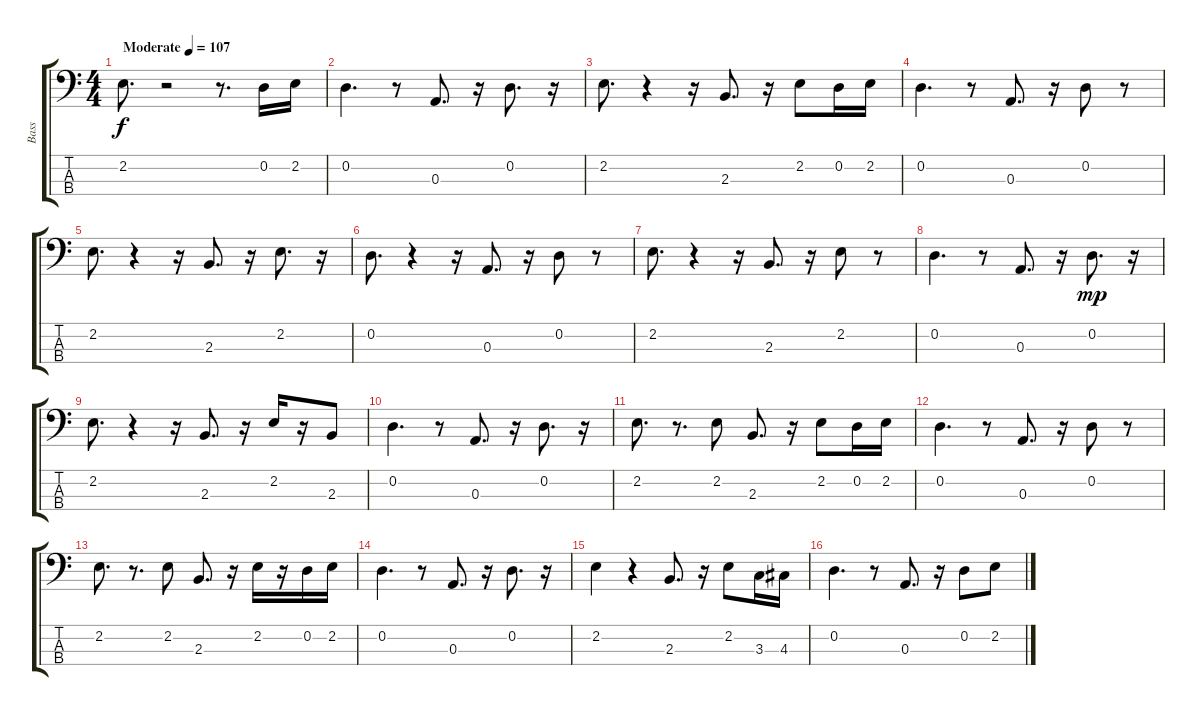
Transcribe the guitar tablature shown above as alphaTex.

\track ("Bass" "Bass") {instrument electricbassfinger}
\staff {score tabs}
\tuning (G2 D2 A1 E1) {hide}
\ts (4 4)
\tempo (107 "Moderate")
\clef f4
\ks c
2.2.8{d dy f instrument electricbassfinger} r.2 r.8{d} 0.2.16 2.2.16 |
0.2.4{d} r.8 0.3.8{d} r.16 0.2.8{d} r.16 |
2.2.8{d} r.4 r.16 2.3.8{d} r.16 2.2.8 0.2.16 2.2.16 |
0.2.4{d} r.8 0.3.8{d} r.16 0.2.8 r.8 |
2.2.8{d} r.4 r.16 2.3.8{d} r.16 2.2.8{d} r.16 |
0.2.8{d} r.4 r.16 0.3.8{d} r.16 0.2.8 r.8 |
2.2.8{d} r.4 r.16 2.3.8{d} r.16 2.2.8 r.8 |
0.2.4{d} r.8 0.3.8{d} r.16 0.2.8{d dy mp} r.16 |
2.2.8{d} r.4 r.16 2.3.8{d} r.16 2.2.16 r.16 2.3.8 |
0.2.4{d} r.8 0.3.8{d} r.16 0.2.8{d} r.16 |
2.2.8{d} r.8{d} 2.2.8 2.3.8{d} r.16 2.2.8 0.2.16 2.2.16 |
0.2.4{d} r.8 0.3.8{d} r.16 0.2.8 r.8 |
2.2.8{d} r.8{d} 2.2.8 2.3.8{d} r.16 2.2.16 r.16 0.2.16 2.2.16 |
0.2.4{d} r.8 0.3.8{d} r.16 0.2.8{d} r.16 |
2.2.4 r.4 2.3.8{d} r.16 2.2.8 3.3.16 4.3.16 |
0.2.4{d} r.8 0.3.8{d} r.16 0.2.8 2.2.8
